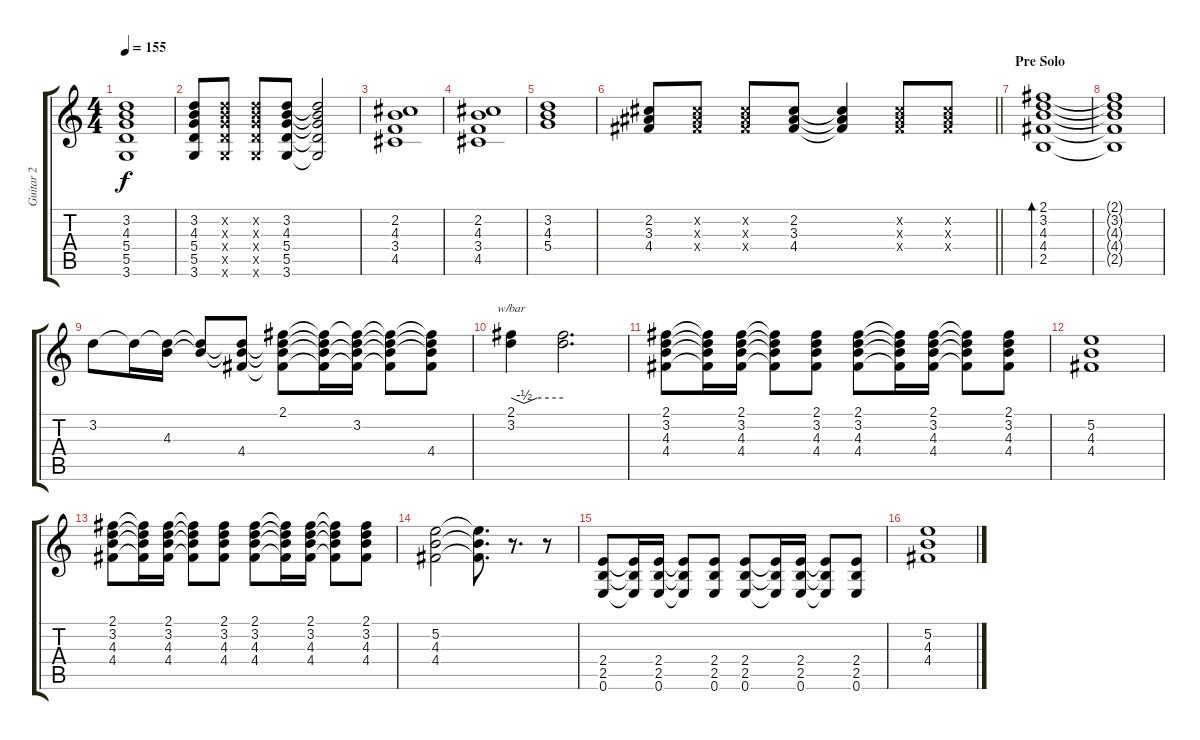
\track ("Guitar 2" "Guitar 2") {instrument overdrivenguitar}
\staff {score tabs}
\tuning (E4 B3 G3 D3 A2 E2) {hide}
\ts (4 4)
\tempo 155
\clef g2
\ks c
(3.2 4.3 5.4 5.5 3.6).1{dy f} |
(3.2 4.3 5.4 5.5 3.6).8 (3.2{x} 4.3{x} 5.4{x} 5.5{x} 3.6{x}).8 (3.2{x} 4.3{x} 5.4{x} 5.5{x} 3.6{x}).8 (3.2 4.3 5.4 5.5 3.6).8 (3.2{t} 4.3{t} 5.4{t} 5.5{t} 3.6{t}).2 |
(2.2 4.3 3.4 4.5).1 |
(2.2 4.3 3.4 4.5).1 |
(3.2 4.3 5.4).1 |
\barLineRight lightlight
(2.2 3.3 4.4).8 (2.2{x} 3.3{x} 4.4{x}).8 (2.2{x} 3.3{x} 4.4{x}).8 (2.2 3.3 4.4).8 (2.2{t} 3.3{t} 4.4{t}).4 (2.2{x} 3.3{x} 4.4{x}).8 (2.2{x} 3.3{x} 4.4{x}).8 |
\section ("" "Pre Solo")
(2.1 3.2 4.3 4.4 2.5).1{bd 60} |
(2.1{t} 3.2{t} 4.3{t} 4.4{t} 2.5{t}).1 |
3.2.8 3.2{t}.16 (3.2{t} 4.3).16 (3.2{t} 4.3{t}).8 (3.2{t} 4.3{t} 4.4).8 (2.1 3.2{t} 4.3{t} 4.4{t}).8 (2.1{t} 3.2{t} 4.3{t} 4.4{t}).16 (2.1{t} 3.2 4.3{t} 4.4{t}).16 (2.1{t} 3.2{t} 4.3{t} 4.4{t}).8 (2.1{t} 3.2{t} 4.3{t} 4.4).8 |
(2.1 3.2).4{tbe (custom default 0 0 15 -2 30 0 60 0)} (2.1{t} 3.2{t}).2{d} |
(2.1 3.2 4.3 4.4).8 (2.1{t} 3.2{t} 4.3{t} 4.4{t}).16 (2.1 3.2 4.3 4.4).16 (2.1{t} 3.2{t} 4.3{t} 4.4{t}).8 (2.1 3.2 4.3 4.4).8 (2.1 3.2 4.3 4.4).8 (2.1{t} 3.2{t} 4.3{t} 4.4{t}).16 (2.1 3.2 4.3 4.4).16 (2.1{t} 3.2{t} 4.3{t} 4.4{t}).8 (2.1 3.2 4.3 4.4).8 |
(5.2 4.3 4.4).1 |
(2.1 3.2 4.3 4.4).8 (2.1{t} 3.2{t} 4.3{t} 4.4{t}).16 (2.1 3.2 4.3 4.4).16 (2.1{t} 3.2{t} 4.3{t} 4.4{t}).8 (2.1 3.2 4.3 4.4).8 (2.1 3.2 4.3 4.4).8 (2.1{t} 3.2{t} 4.3{t} 4.4{t}).16 (2.1 3.2 4.3 4.4).16 (2.1{t} 3.2{t} 4.3{t} 4.4{t}).8 (2.1 3.2 4.3 4.4).8 |
(5.2 4.3 4.4).2 (5.2{t} 4.3{t} 4.4{t}).8{d} r.8{d} r.8 |
(2.4 2.5 0.6).8 (2.4{t} 2.5{t} 0.6{t}).16 (2.4 2.5 0.6).16 (2.4{t} 2.5{t} 0.6{t}).8 (2.4 2.5 0.6).8 (2.4 2.5 0.6).8 (2.4{t} 2.5{t} 0.6{t}).16 (2.4 2.5 0.6).16 (2.4{t} 2.5{t} 0.6{t}).8 (2.4 2.5 0.6).8 |
(5.2 4.3 4.4).1
